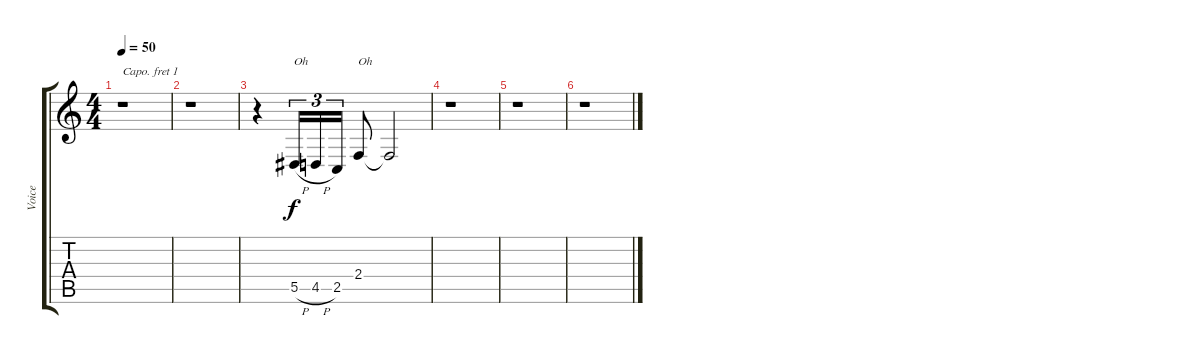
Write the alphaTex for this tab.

\track ("Voice" "Voice") {instrument clarinet}
\staff {score tabs}
\capo 1
\tuning (E4 B3 G3 D3 A2 E2) {hide}
\ts (4 4)
\tempo 50
\clef g2
\ks c
r.1{dy f} |
r.1 |
r.4 5.5{h}.16{tu (3 2) txt "Oh" volume 4 balance 0} 4.5{h}.16{tu (3 2)} 2.5.16{tu (3 2)} 2.4.8{txt "Oh" volume 6 balance 0} 2.4{t}.2{volume 2} |
r.1 |
r.1 |
r.1
